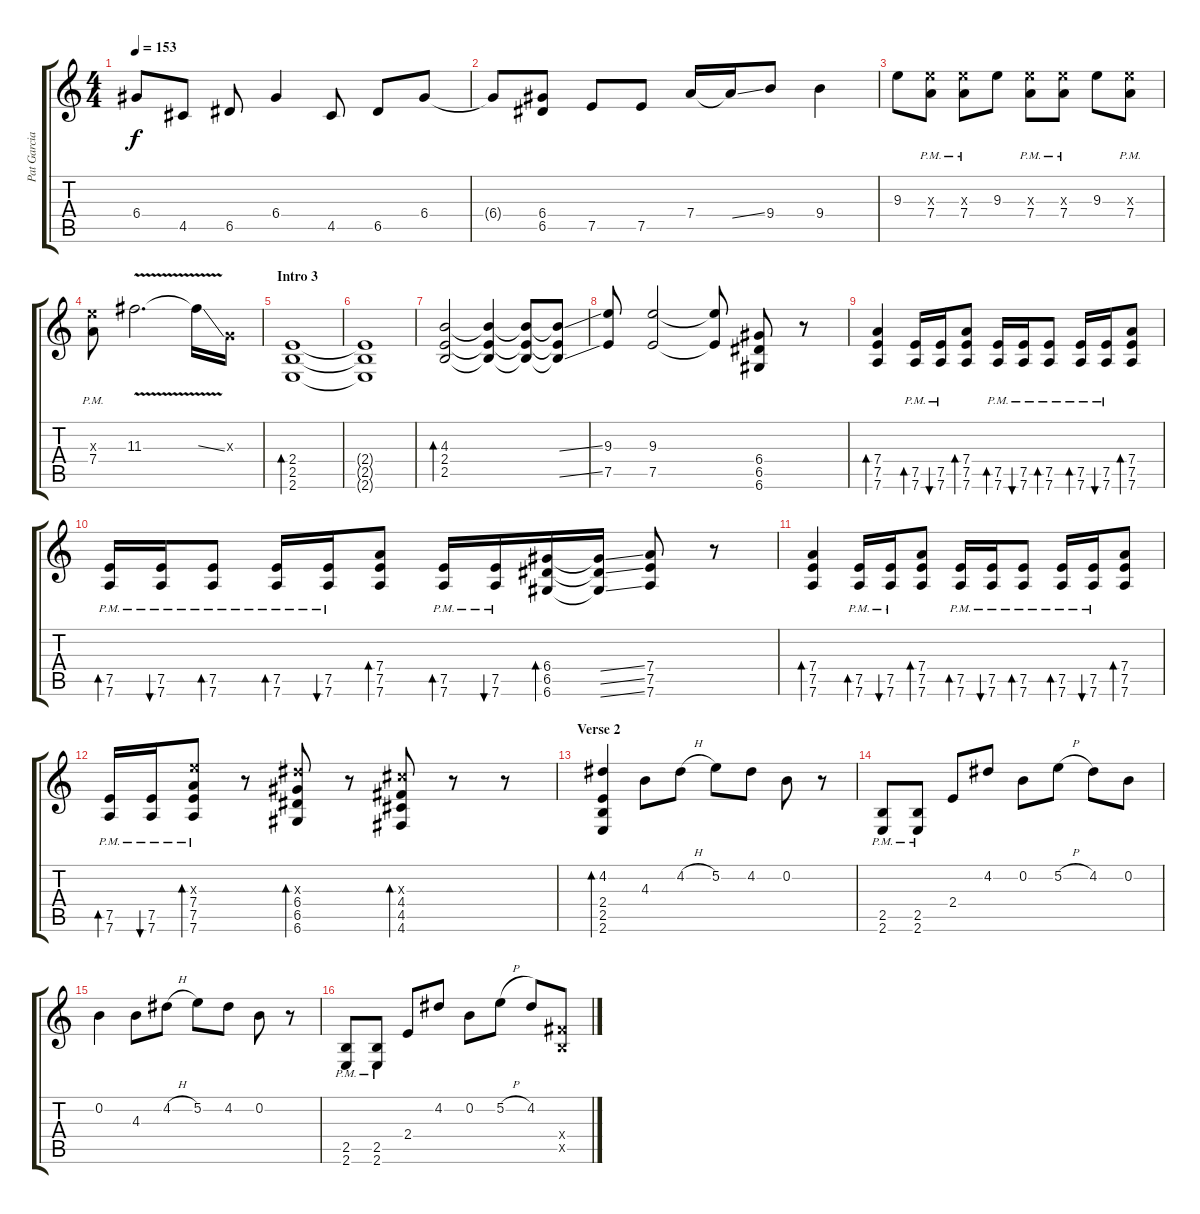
\track ("Pat Garcia" "Pat Garcia") {instrument overdrivenguitar}
\staff {score tabs}
\tuning (E4 B3 G3 D3 A2 D2) {hide}
\ts (4 4)
\tempo 153
\clef g2
\ks c
6.4.8{dy f} 4.5.8 6.5.8 6.4.4 4.5.8 6.5.8 6.4.8 |
6.4{t}.8 (6.4 6.5).8 7.5.8 7.5.8 7.4.16 7.4{ss t}.16 9.4.8 9.4.4 |
9.3.8 (9.3{x} 7.4{pm}).8 (9.3{x} 7.4{pm}).8 9.3.8 (9.3{x} 7.4{pm}).8 (9.3{x} 7.4{pm}).8 9.3.8 (9.3{x} 7.4{pm}).8 |
(9.3{x} 7.4{pm}).8 11.3{v}.2{d} 11.3{ss t}.16 0.3{x}.16 |
\section ("" "Intro 3")
(2.4 2.5 2.6).1{bd 120} |
(2.4{t} 2.5{t} 2.6{t}).1 |
(4.3 2.4 2.5).2{bd 120} (4.3{t} 2.4{t} 2.5{t}).4 (4.3{t} 2.4{t} 2.5{t}).8 (4.3{ss t} 2.4{t} 2.5{ss t}).8 |
(9.3 7.5).8 (9.3 7.5).2 (9.3{t} 7.5{t}).8 (6.4 6.5 6.6).8 r.8 |
(7.4 7.5 7.6).4{bd 120} (7.5{pm} 7.6).16{bd 120} (7.5{pm} 7.6).16{bu 120} (7.4 7.5 7.6).8{bd 120} (7.5{pm} 7.6).16{bd 120} (7.5{pm} 7.6).16{bu 120} (7.5{pm} 7.6).8{bd 120} (7.5{pm} 7.6).16{bd 120} (7.5{pm} 7.6).16{bu 120} (7.4 7.5 7.6).8{bd 120} |
(7.5{pm} 7.6).16{bd 120} (7.5{pm} 7.6).16{bu 120} (7.5{pm} 7.6).8{bd 120} (7.5{pm} 7.6).16{bd 120} (7.5{pm} 7.6).16{bu 120} (7.4 7.5 7.6).8{bd 120} (7.5{pm} 7.6).16{bd 120} (7.5{pm} 7.6).16{bu 120} (6.4 6.5 6.6).16{bd 120} (6.4{ss t} 6.5{ss t} 6.6{ss t}).16 (7.4 7.5 7.6).8 r.8 |
(7.4 7.5 7.6).4{bd 120} (7.5{pm} 7.6).16{bd 120} (7.5{pm} 7.6).16{bu 120} (7.4 7.5 7.6).8{bd 120} (7.5{pm} 7.6).16{bd 120} (7.5{pm} 7.6).16{bu 120} (7.5{pm} 7.6).8{bd 120} (7.5{pm} 7.6).16{bd 120} (7.5{pm} 7.6).16{bu 120} (7.4 7.5 7.6).8{bd 120} |
(7.5{pm} 7.6).16{bd 120} (7.5{pm} 7.6).16{bu 120} (9.3{x} 7.4 7.5{pm} 7.6).8{bd 120} r.8 (8.3{x} 6.4 6.5 6.6).8{bd 120} r.8 (6.3{x} 4.4 4.5 4.6).8{bd 120} r.8 r.8 |
\section ("" "Verse 2")
(4.2 2.4 2.5 2.6).4{bd 120} 4.3.8 4.2{h}.8 5.2.8 4.2.8 0.2.8 r.8 |
(2.5{pm} 2.6).8 (2.5{pm} 2.6).8 2.4.8 4.2.8 0.2.8 5.2{h}.8 4.2.8 0.2.8 |
0.2.4 4.3.8 4.2{h}.8 5.2.8 4.2.8 0.2.8 r.8 |
(2.5{pm} 2.6).8 (2.5{pm} 2.6).8 2.4.8 4.2.8 0.2.8 5.2{h}.8 4.2.8 (4.4{x} 2.5{x}).8
